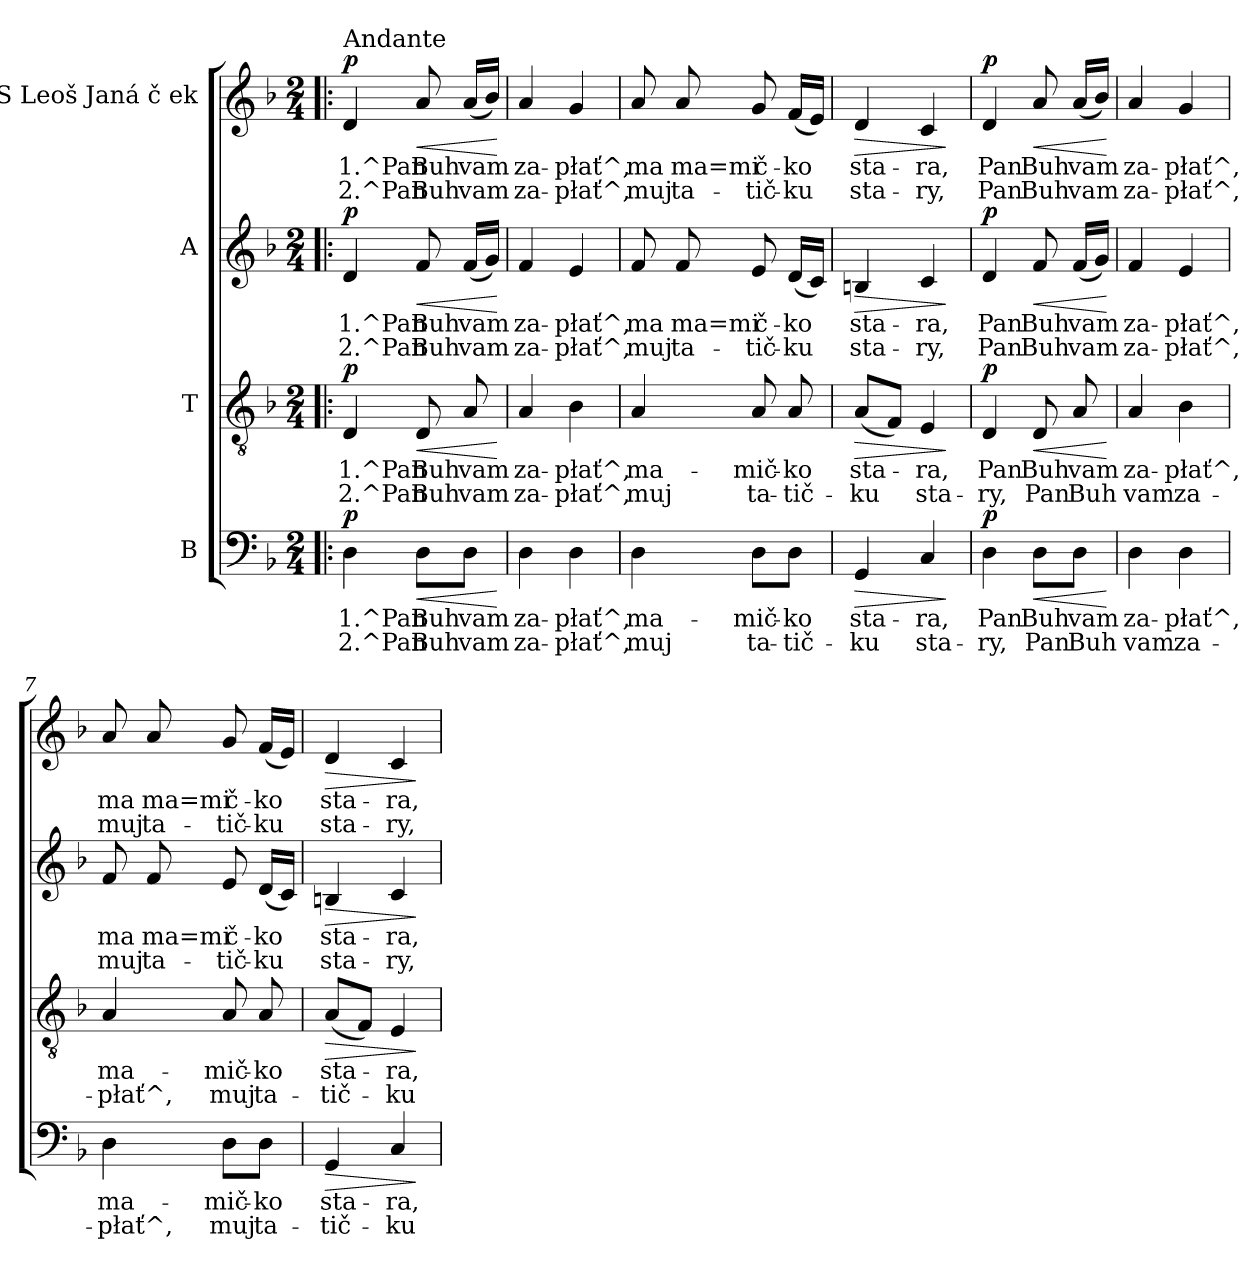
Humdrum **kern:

**kern	**text	**text	**dynam	**kern	**text	**text	**dynam	**kern	**text	**text	**dynam	**kern	**text	**text	**dynam
*part4	*part4	*part4	*part4	*part3	*part3	*part3	*part3	*part2	*part2	*part2	*part2	*part1	*part1	*part1	*part1
*staff4	*staff4	*staff4	*staff4	*staff3	*staff3	*staff3	*staff3	*staff2	*staff2	*staff2	*staff2	*staff1	*staff1	*staff1	*staff1
*I"B	*	*	*	*I"T	*	*	*	*I"A	*	*	*	*I"S Leoš Janá č ek	*	*	*
*clefF4	*	*	*	*clefGv2	*	*	*	*clefG2	*	*	*	*clefG2	*	*	*
*k[b-]	*	*	*	*k[b-]	*	*	*	*k[b-]	*	*	*	*k[b-]	*	*	*
*F:	*	*	*	*F:	*	*	*	*F:	*	*	*	*F:	*	*	*
*M2/4	*	*	*	*M2/4	*	*	*	*M2/4	*	*	*	*M2/4	*	*	*
=1!|:	=1!|:	=1!|:	=1!|:	=1!|:	=1!|:	=1!|:	=1!|:	=1!|:	=1!|:	=1!|:	=1!|:	=1!|:	=1!|:	=1!|:	=1!|:
!	!	!	!	!	!	!	!	!	!	!	!	!LO:TX:a:t=Andante	!	!	!
!	!LO:LY:b:rj	!LO:LY:b:rj	!LO:DY:a	!	!LO:LY:b:rj	!LO:LY:b:rj	!LO:DY:a	!	!LO:LY:b:rj	!LO:LY:b:rj	!LO:DY:a	!	!LO:LY:b:rj	!LO:LY:b:rj	!LO:DY:a
4D\	1.^Pan	2.^Pan	p	4D/	1.^Pan	2.^Pan	p	4d/	1.^Pan	2.^Pan	p	4d/	1.^Pan	2.^Pan	p
!	!LO:LY:b:rj	!LO:LY:b:rj	!LO:HP:b	!	!LO:LY:b:rj	!LO:LY:b:rj	!LO:HP:b	!	!LO:LY:b:rj	!LO:LY:b:rj	!LO:HP:b	!	!LO:LY:b:rj	!LO:LY:b:rj	!LO:HP:b
8D\L	Buh	Buh	<	8D/	Buh	Buh	<	8f/	Buh	Buh	<	8a/	Buh	Buh	<
!	!LO:LY:b:rj	!LO:LY:b:rj	!	!	!LO:LY:b:rj	!LO:LY:b:rj	!	!	!LO:LY:b:rj	!LO:LY:b:rj	!	!	!LO:LY:b:rj	!LO:LY:b:rj	!
8D\J	vam	vam	.	8A/	vam	vam	.	(<16f/LL	vam	vam	.	(<16a/LL	vam	vam	.
.	.	.	.	.	.	.	.	16g/JJ)	.	.	.	16b-/JJ)	.	.	.
.	.	.	[	.	.	.	[	.	.	.	[	.	.	.	[
=2	=2	=2	=2	=2	=2	=2	=2	=2	=2	=2	=2	=2	=2	=2	=2
!	!LO:LY:b:rj	!LO:LY:b:rj	!	!	!LO:LY:b:rj	!LO:LY:b:rj	!	!	!LO:LY:b:rj	!LO:LY:b:rj	!	!	!LO:LY:b:rj	!LO:LY:b:rj	!
4D\	za-	za-	.	4A/	za-	za-	.	4f/	za-	za-	.	4a/	za-	za-	.
!	!LO:LY:b:rj	!LO:LY:b:rj	!	!	!LO:LY:b:rj	!LO:LY:b:rj	!	!	!LO:LY:b:rj	!LO:LY:b:rj	!	!	!LO:LY:b:rj	!LO:LY:b:rj	!
4D\	-płať^,	-płať^,	.	4B-\	-płať^,	-płať^,	.	4e/	-płať^,	-płať^,	.	4g/	-płať^,	-płať^,	.
=3	=3	=3	=3	=3	=3	=3	=3	=3	=3	=3	=3	=3	=3	=3	=3
!	!LO:LY:b:rj	!LO:LY:b:rj	!	!	!LO:LY:b:rj	!LO:LY:b:rj	!	!	!LO:LY:b:rj	!LO:LY:b:rj	!	!	!LO:LY:b:rj	!LO:LY:b:rj	!
4D\	ma-	muj	.	4A/	ma-	muj	.	8f/	ma	muj	.	8a/	ma	muj	.
!	!	!	!	!	!	!	!	!	!LO:LY:b:rj	!LO:LY:b:rj	!	!	!LO:LY:b:rj	!LO:LY:b:rj	!
.	.	.	.	.	.	.	.	8f/	ma=mi	ta-	.	8a/	ma=mi	ta-	.
!	!LO:LY:b:rj	!LO:LY:b:rj	!	!	!LO:LY:b:rj	!LO:LY:b:rj	!	!	!LO:LY:b:rj	!LO:LY:b:rj	!	!	!LO:LY:b:rj	!LO:LY:b:rj	!
8D\L	-mič-	ta-	.	8A/	-mič-	ta-	.	8e/	č-	-tič-	.	8g/	č-	-tič-	.
!	!LO:LY:b:rj	!LO:LY:b:rj	!	!	!LO:LY:b:rj	!LO:LY:b:rj	!	!	!LO:LY:b:rj	!LO:LY:b:rj	!	!	!LO:LY:b:rj	!LO:LY:b:rj	!
8D\J	-ko	-tič-	.	8A/	-ko	-tič-	.	(<16d/LL	-ko	-ku	.	(<16f/LL	-ko	-ku	.
.	.	.	.	.	.	.	.	16c/JJ)	.	.	.	16e/JJ)	.	.	.
=4	=4	=4	=4	=4	=4	=4	=4	=4	=4	=4	=4	=4	=4	=4	=4
!	!LO:LY:b:rj	!LO:LY:b:rj	!LO:HP:b	!	!LO:LY:b:rj	!LO:LY:b:rj	!LO:HP:b	!	!LO:LY:b:rj	!LO:LY:b:rj	!LO:HP:b	!	!LO:LY:b:rj	!LO:LY:b:rj	!LO:HP:b
4GG/	sta-	-ku	>	(<8A/L	sta-	-ku	>	4Bn/	sta-	sta-	>	4d/	sta-	sta-	>
.	.	.	.	8F/J)	.	.	.	.	.	.	.	.	.	.	.
!	!LO:LY:b:rj	!LO:LY:b:rj	!	!	!LO:LY:b:rj	!LO:LY:b:rj	!	!	!LO:LY:b:rj	!LO:LY:b:rj	!	!	!LO:LY:b:rj	!LO:LY:b:rj	!
4C/	-ra,	sta-	.	4E/	-ra,	sta-	.	4c/	-ra,	-ry,	.	4c/	-ra,	-ry,	.
.	.	.	]	.	.	.	]	.	.	.	]	.	.	.	]
!!LO:LB:g=z
=5	=5	=5	=5	=5	=5	=5	=5	=5	=5	=5	=5	=5	=5	=5	=5
!	!LO:LY:b:rj	!LO:LY:b:rj	!LO:DY:a	!	!LO:LY:b:rj	!LO:LY:b:rj	!LO:DY:a	!	!LO:LY:b:rj	!LO:LY:b:rj	!LO:DY:a	!	!LO:LY:b:rj	!LO:LY:b:rj	!LO:DY:a
4D\	Pan	-ry,	p	4D/	Pan	-ry,	p	4d/	Pan	Pan	p	4d/	Pan	Pan	p
!	!LO:LY:b:rj	!LO:LY:b:rj	!LO:HP:b	!	!LO:LY:b:rj	!LO:LY:b:rj	!LO:HP:b	!	!LO:LY:b:rj	!LO:LY:b:rj	!LO:HP:b	!	!LO:LY:b:rj	!LO:LY:b:rj	!LO:HP:b
8D\L	Buh	Pan	<	8D/	Buh	Pan	<	8f/	Buh	Buh	<	8a/	Buh	Buh	<
!	!LO:LY:b:rj	!LO:LY:b:rj	!	!	!LO:LY:b:rj	!LO:LY:b:rj	!	!	!LO:LY:b:rj	!LO:LY:b:rj	!	!	!LO:LY:b:rj	!LO:LY:b:rj	!
8D\J	vam	Buh	.	8A/	vam	Buh	.	(<16f/LL	vam	vam	.	(<16a/LL	vam	vam	.
.	.	.	.	.	.	.	.	16g/JJ)	.	.	.	16b-/JJ)	.	.	.
.	.	.	[	.	.	.	[	.	.	.	[	.	.	.	[
=6	=6	=6	=6	=6	=6	=6	=6	=6	=6	=6	=6	=6	=6	=6	=6
!	!LO:LY:b:rj	!LO:LY:b:rj	!	!	!LO:LY:b:rj	!LO:LY:b:rj	!	!	!LO:LY:b:rj	!LO:LY:b:rj	!	!	!LO:LY:b:rj	!LO:LY:b:rj	!
4D\	za-	vam	.	4A/	za-	vam	.	4f/	za-	za-	.	4a/	za-	za-	.
!	!LO:LY:b:rj	!LO:LY:b:rj	!	!	!LO:LY:b:rj	!LO:LY:b:rj	!	!	!LO:LY:b:rj	!LO:LY:b:rj	!	!	!LO:LY:b:rj	!LO:LY:b:rj	!
4D\	-płať^,	za-	.	4B-\	-płať^,	za-	.	4e/	-płať^,	-płať^,	.	4g/	-płať^,	-płať^,	.
=7	=7	=7	=7	=7	=7	=7	=7	=7	=7	=7	=7	=7	=7	=7	=7
!	!LO:LY:b:rj	!LO:LY:b:rj	!	!	!LO:LY:b:rj	!LO:LY:b:rj	!	!	!LO:LY:b:rj	!LO:LY:b:rj	!	!	!LO:LY:b:rj	!LO:LY:b:rj	!
4D\	ma-	-płať^,	.	4A/	ma-	-płať^,	.	8f/	ma	muj	.	8a/	ma	muj	.
!	!	!	!	!	!	!	!	!	!LO:LY:b:rj	!LO:LY:b:rj	!	!	!LO:LY:b:rj	!LO:LY:b:rj	!
.	.	.	.	.	.	.	.	8f/	ma=mi	ta-	.	8a/	ma=mi	ta-	.
!	!LO:LY:b:rj	!LO:LY:b:rj	!	!	!LO:LY:b:rj	!LO:LY:b:rj	!	!	!LO:LY:b:rj	!LO:LY:b:rj	!	!	!LO:LY:b:rj	!LO:LY:b:rj	!
8D\L	-mič-	muj	.	8A/	-mič-	muj	.	8e/	č-	-tič-	.	8g/	č-	-tič-	.
!	!LO:LY:b:rj	!LO:LY:b:rj	!	!	!LO:LY:b:rj	!LO:LY:b:rj	!	!	!LO:LY:b:rj	!LO:LY:b:rj	!	!	!LO:LY:b:rj	!LO:LY:b:rj	!
8D\J	-ko	ta-	.	8A/	-ko	ta-	.	(<16d/LL	-ko	-ku	.	(<16f/LL	-ko	-ku	.
.	.	.	.	.	.	.	.	16c/JJ)	.	.	.	16e/JJ)	.	.	.
=8	=8	=8	=8	=8	=8	=8	=8	=8	=8	=8	=8	=8	=8	=8	=8
!	!LO:LY:b:rj	!LO:LY:b:rj	!LO:HP:b	!	!LO:LY:b:rj	!LO:LY:b:rj	!LO:HP:b	!	!LO:LY:b:rj	!LO:LY:b:rj	!LO:HP:b	!	!LO:LY:b:rj	!LO:LY:b:rj	!LO:HP:b
4GG/	sta-	-tič-	>	(<8A/L	sta-	-tič-	>	4Bn/	sta-	sta-	>	4d/	sta-	sta-	>
.	.	.	.	8F/J)	.	.	.	.	.	.	.	.	.	.	.
!	!LO:LY:b:rj	!LO:LY:b:rj	!	!	!LO:LY:b:rj	!LO:LY:b:rj	!	!	!LO:LY:b:rj	!LO:LY:b:rj	!	!	!LO:LY:b:rj	!LO:LY:b:rj	!
4C/	-ra,	-ku	.	4E/	-ra,	-ku	.	4c/	-ra,	-ry,	.	4c/	-ra,	-ry,	.
.	.	.	]	.	.	.	]	.	.	.	]	.	.	.	]
=	=	=	=	=	=	=	=	=	=	=	=	=	=	=	=
*-	*-	*-	*-	*-	*-	*-	*-	*-	*-	*-	*-	*-	*-	*-	*-
